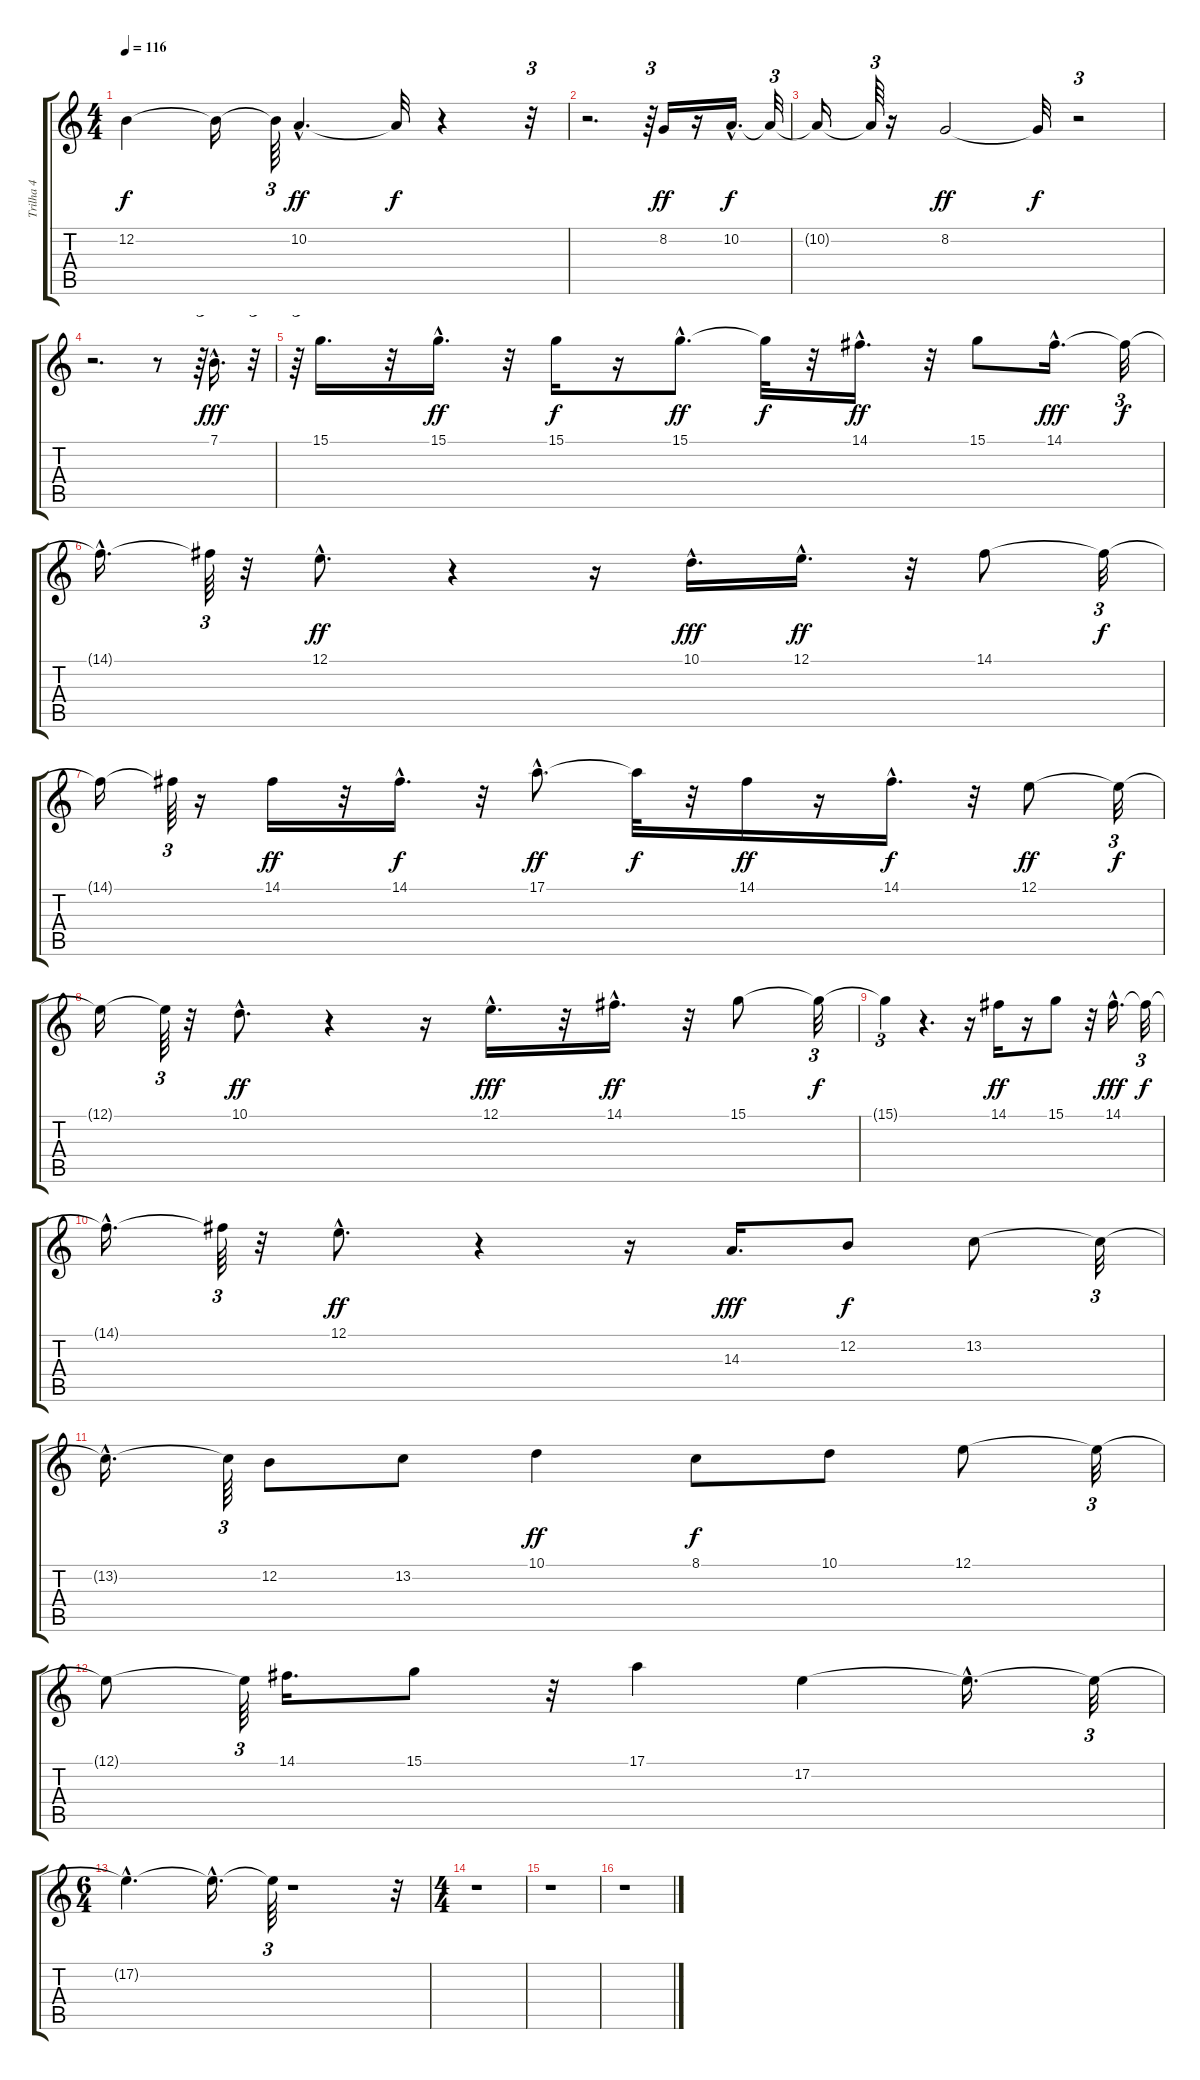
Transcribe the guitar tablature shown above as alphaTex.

\track ("Trilha 4" "Trilha 4") {instrument flute}
\staff {score tabs}
\tuning (E4 B3 G3 D3 A2 E2) {hide}
\ts (4 4)
\tempo 116
\clef g2
\ks c
12.2{t}.4{dy f} 12.2{t}.16 12.2{t}.64{tu (3 2)} 10.2{hac}.4{d dy ff} 10.2{t}.32{dy f} r.4 r.32{tu (3 2)} |
r.2{d} r.64{tu (3 2)} 8.2.16{dy ff} r.16 10.2{hac}.16{d dy f} 10.2{t}.32{tu (3 2)} |
10.2{t}.16 10.2{t}.64{tu (3 2)} r.16 8.2.2{dy ff} 8.2{t}.32{dy f} r.2{tu (3 2)} |
r.2{d} r.8 r.64{tu (3 2)} 7.1{hac}.16{d dy fff} r.32{tu (3 2)} |
r.64{tu (3 2)} 15.1.16{d} r.32 15.1{hac}.16{d dy ff} r.32 15.1.16{dy f} r.16 15.1{hac}.8{d dy ff} 15.1{t}.32{dy f} r.32 14.1{hac}.16{d dy ff} r.32 15.1.8 14.1{hac}.16{d dy fff} 14.1{t}.32{tu (3 2) dy f} |
14.1{hac t}.16{d} 14.1{t}.64{tu (3 2)} r.32 12.1{hac}.8{d dy ff} r.4 r.16 10.1{hac}.16{d dy fff} 12.1{hac}.16{d dy ff} r.32 14.1.8 14.1{t}.32{tu (3 2) dy f} |
14.1{t}.16 14.1{t}.64{tu (3 2)} r.16 14.1.16{dy ff} r.32 14.1{hac}.16{d dy f} r.32 17.1{hac}.8{d dy ff} 17.1{t}.32{dy f} r.32 14.1.16{dy ff} r.16 14.1{hac}.16{d dy f} r.32 12.1.8{dy ff} 12.1{t}.32{tu (3 2) dy f} |
12.1{t}.16 12.1{t}.64{tu (3 2)} r.32 10.1{hac}.8{d dy ff} r.4 r.16 12.1{hac}.16{d dy fff} r.32 14.1{hac}.16{d dy ff} r.32 15.1.8 15.1{t}.32{tu (3 2) dy f} |
15.1{t}.4{tu (3 2)} r.4{d} r.16 14.1.16{dy ff} r.16 15.1.8 r.32 14.1{hac}.16{d dy fff} 14.1{t}.32{tu (3 2) dy f} |
14.1{hac t}.16{d} 14.1{t}.64{tu (3 2)} r.32 12.1{hac}.8{d dy ff} r.4 r.16 14.3.16{d dy fff} 12.2.8{dy f} 13.2.8 13.2{t}.32{tu (3 2)} |
13.2{hac t}.16{d} 13.2{t}.64{tu (3 2)} 12.2.8 13.2.8 10.1.4{dy ff} 8.1.8{dy f} 10.1.8 12.1.8 12.1{t}.32{tu (3 2)} |
12.1{t}.8 12.1{t}.64{tu (3 2)} 14.1.16{d} 15.1.8 r.32 17.1.4 17.2.4 17.2{hac t}.16{d} 17.2{t}.32{tu (3 2)} |
\ts (6 4)
17.2{hac t}.4{d} 17.2{hac t}.16{d} 17.2{t}.64{tu (3 2)} r.1 r.32{tu (3 2)} |
\ts (4 4)
r.1 |
r.1 |
r.1
